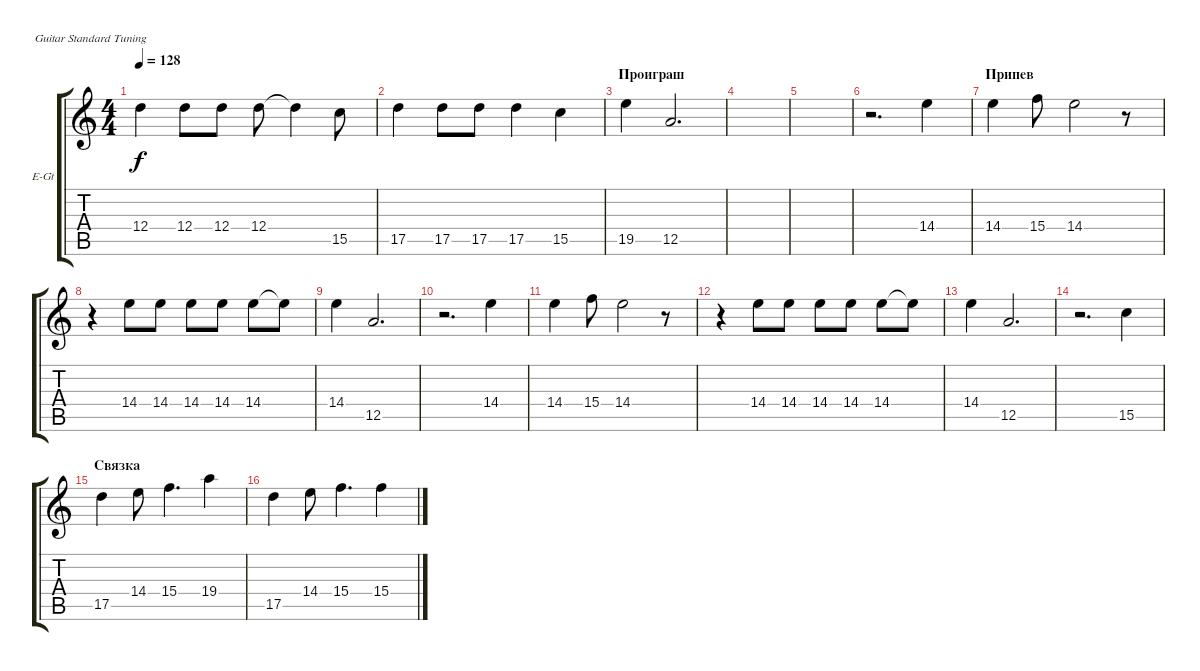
\defaultSystemsLayout 4
\bracketExtendMode groupsimilarinstruments
\firstSystemTrackNameOrientation horizontal
\otherSystemsTrackNameOrientation horizontal
\track ("Electric Guitar" "E-Gt") {instrument electricguitarclean}
\staff {score tabs}
\tuning (E4 B3 G3 D3 A2 E2)
\ts (4 4)
\tempo 128
\clef g2
\scale
0.333333
\ks c
12.4.4{dy f} 12.4.8 12.4.8 12.4.8 12.4{t}.4 15.5.8 |
\scale
0.333333 17.5.4 17.5.8 17.5.8 17.5.4 15.5.4 |
\section ("" "Проиграш")
\scale
0.333333 19.5.4 12.5.2{d} |
\scale
0.333333 |
\scale
0.333333 |
\scale
0.333333 r.2{d} 14.4.4 |
\section ("" "Припев")
\scale
0.333333 14.4.4 15.4.8 14.4.2 r.8 |
\scale
0.333333 r.4 14.4.8 14.4.8 14.4.8 14.4.8 14.4.8 14.4{t}.8 |
\scale
0.333333 14.4.4 12.5.2{d} |
\scale
0.333333 r.2{d} 14.4.4 |
\scale
0.333333 14.4.4 15.4.8 14.4.2 r.8 |
\scale
0.333333 r.4 14.4.8 14.4.8 14.4.8 14.4.8 14.4.8 14.4{t}.8 |
\scale
0.333333 14.4.4 12.5.2{d} |
\scale
0.333333 r.2{d} 15.5.4 |
\section ("" "Связка")
\scale
0.333333 17.5.4 14.4.8 15.4.4{d} 19.4.4 |
\scale
0.333333 17.5.4 14.4.8 15.4.4{d} 15.4.4
